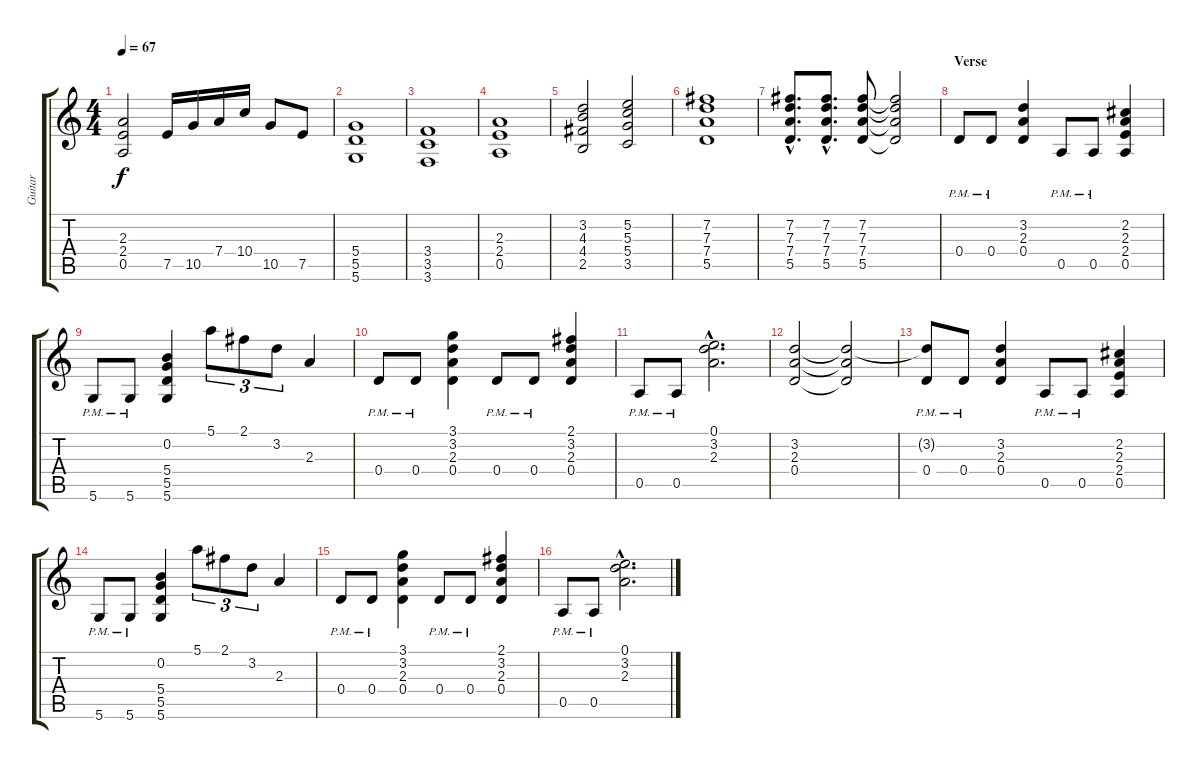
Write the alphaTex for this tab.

\track ("Guitar" "Guitar") {instrument distortionguitar}
\staff {score tabs}
\tuning (E4 B3 G3 D3 A2 D2) {hide}
\ts (4 4)
\tempo 67
\clef g2
\ks c
(2.3{t} 2.4{t} 0.5{t}).2{dy f} 7.5.16 10.5.16 7.4.16 10.4.16 10.5.8 7.5.8 |
(5.4 5.5 5.6).1 |
(3.4 3.5 3.6).1 |
(2.3 2.4 0.5).1 |
(3.2 4.3 4.4 2.5).2 (5.2 5.3 5.4 3.5).2 |
(7.2 7.3 7.4 5.5).1 |
(7.2{hac} 7.3{hac} 7.4{hac} 5.5{hac}).8{d} (7.2{hac} 7.3{hac} 7.4{hac} 5.5{hac}).8{d} (7.2 7.3 7.4 5.5).8 (7.2{t} 7.3{t} 7.4{t} 5.5{t}).2 |
\section ("" "Verse")
0.4{pm}.8 0.4{pm}.8 (3.2 2.3 0.4).4 0.5{pm}.8 0.5{pm}.8 (2.2 2.3 2.4 0.5).4 |
5.6{pm}.8 5.6{pm}.8 (0.2 5.4 5.5 5.6).4 5.1.8{tu (3 2)} 2.1.8{tu (3 2)} 3.2.8{tu (3 2)} 2.3.4 |
0.4{pm}.8 0.4{pm}.8 (3.1 3.2 2.3 0.4).4 0.4{pm}.8 0.4{pm}.8 (2.1 3.2 2.3 0.4).4 |
0.5{pm}.8 0.5{pm}.8 (0.1{hac} 3.2{hac} 2.3{hac}).2{d} |
(3.2 2.3 0.4).2 (3.2{t} 2.3{t} 0.4{t}).2 |
(3.2{t} 0.4{pm}).8 0.4{pm}.8 (3.2 2.3 0.4).4 0.5{pm}.8 0.5{pm}.8 (2.2 2.3 2.4 0.5).4 |
5.6{pm}.8 5.6{pm}.8 (0.2 5.4 5.5 5.6).4 5.1.8{tu (3 2)} 2.1.8{tu (3 2)} 3.2.8{tu (3 2)} 2.3.4 |
0.4{pm}.8 0.4{pm}.8 (3.1 3.2 2.3 0.4).4 0.4{pm}.8 0.4{pm}.8 (2.1 3.2 2.3 0.4).4 |
0.5{pm}.8 0.5{pm}.8 (0.1{hac} 3.2{hac} 2.3{hac}).2{d}
